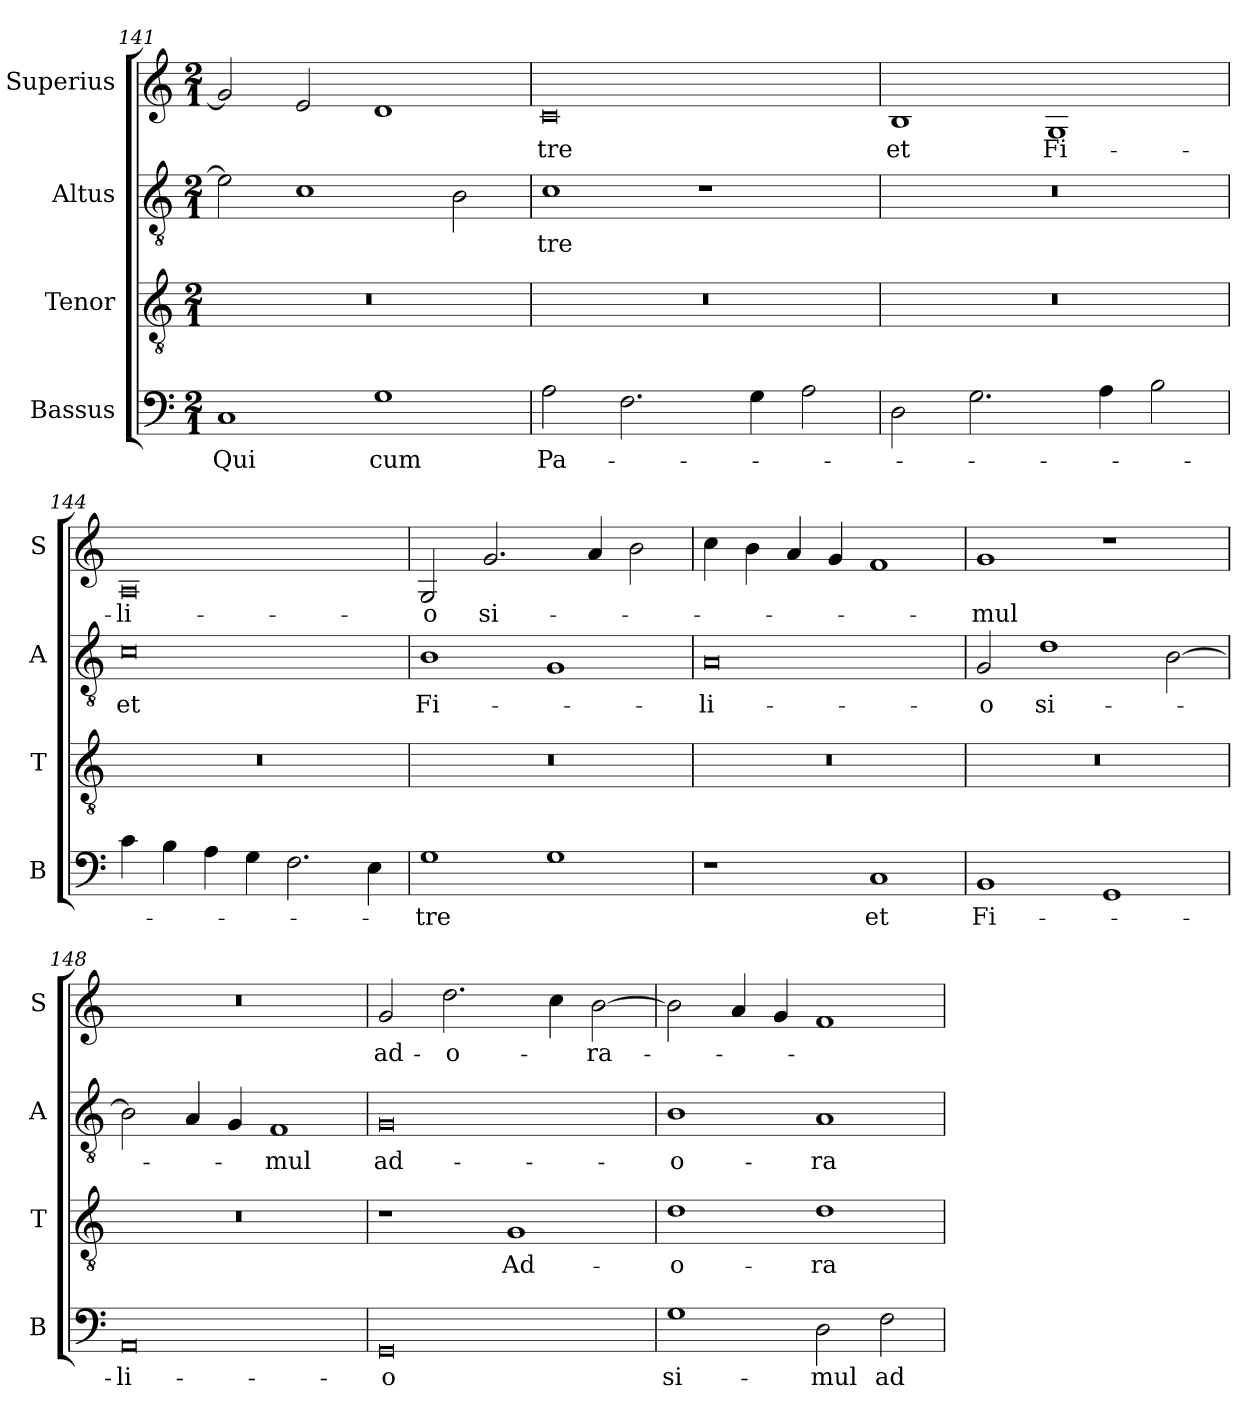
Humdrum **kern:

**kern	**text	**kern	**text	**kern	**text	**kern	**text
*part4	*part4	*part3	*part3	*part2	*part2	*part1	*part1
*staff4	*staff4	*staff3	*staff3	*staff2	*staff2	*staff1	*staff1
*I"Bassus	*	*I"Tenor	*	*I"Altus	*	*I"Superius	*
*I'B	*	*I'T	*	*I'A	*	*I'S	*
*clefF4	*	*clefGv2	*	*clefGv2	*	*clefG2	*
*k[]	*	*k[]	*	*k[]	*	*k[]	*
*M2/1	*	*M2/1	*	*M2/1	*	*M2/1	*
=141	=141	=141	=141	=141	=141	=141	=141
!	!LO:LY:i	!	!	!	!	!	!
1C	Qui	0r	.	2e]	.	2g]	.
.	.	.	.	1c	.	2e	.
!	!LO:LY:i	!	!	!	!	!	!
1G	cum	.	.	.	.	1d	.
.	.	.	.	2B	.	.	.
=142	=142	=142	=142	=142	=142	=142	=142
!	!LO:LY:i	!	!	!	!	!	!
2A	Pa-	0r	.	1c	-tre	0c	-tre
2.F	.	.	.	.	.	.	.
.	.	.	.	1r	.	.	.
4G	.	.	.	.	.	.	.
2A	.	.	.	.	.	.	.
=143	=143	=143	=143	=143	=143	=143	=143
2D	.	0r	.	0r	.	1B	-et
2.G	.	.	.	.	.	.	.
.	.	.	.	.	.	1G	Fi-
4A	.	.	.	.	.	.	.
2B	.	.	.	.	.	.	.
=144	=144	=144	=144	=144	=144	=144	=144
4c	.	0r	.	0c	et	0A	-li-
4B	.	.	.	.	.	.	.
4A	.	.	.	.	.	.	.
4G	.	.	.	.	.	.	.
2.F	.	.	.	.	.	.	.
4E	.	.	.	.	.	.	.
=145	=145	=145	=145	=145	=145	=145	=145
!	!LO:LY:i	!	!	!	!LO:LY:i	!	!
1G	-tre	0r	.	1B	Fi-	2G	-o
!	!	!	!	!	!	!	!LO:LY:i
.	.	.	.	.	.	2.g	si-
1G	.	.	.	1G	.	.	.
.	.	.	.	.	.	4a	.
.	.	.	.	.	.	2b	.
=146	=146	=146	=146	=146	=146	=146	=146
!	!	!	!	!	!LO:LY:i	!	!
1r	.	0r	.	0A	-li-	4cc	.
.	.	.	.	.	.	4b	.
.	.	.	.	.	.	4a	.
.	.	.	.	.	.	4g	.
!	!LO:LY:i	!	!	!	!	!	!
1C	et	.	.	.	.	1f	.
=147	=147	=147	=147	=147	=147	=147	=147
!	!LO:LY:i	!	!	!	!LO:LY:i	!	!
1BB	Fi-	0r	.	2G	-o	1g	-mul
.	.	.	.	1d	si-	.	.
1GG	.	.	.	.	.	1r	.
.	.	.	.	[2B	.	.	.
=148	=148	=148	=148	=148	=148	=148	=148
!	!LO:LY:i	!	!	!	!	!	!
0AA	-li-	0r	.	2B]	.	0r	.
.	.	.	.	4A	.	.	.
.	.	.	.	4G	.	.	.
.	.	.	.	1F	-mul	.	.
=149	=149	=149	=149	=149	=149	=149	=149
!	!LO:LY:i	!	!	!	!	!	!
0GG	-o	1r	.	0G	ad-	2g	ad-
.	.	.	.	.	.	2.dd	-o-
.	.	1G	Ad-	.	.	.	.
.	.	.	.	.	.	4cc	.
.	.	.	.	.	.	[2b	-ra-
=150	=150	=150	=150	=150	=150	=150	=150
!	!LO:LY:i	!	!	!	!	!	!
1G	si-	1d	-o-	1B	-o-	2b]	.
.	.	.	.	.	.	4a	.
.	.	.	.	.	.	4g	.
!	!LO:LY:i	!	!	!	!	!	!
2D	-mul	1d	-ra-	1A	-ra-	1f	.
!	!LO:LY:i	!	!	!	!	!	!
2F	ad-	.	.	.	.	.	.
=	=	=	=	=	=	=	=
*-	*-	*-	*-	*-	*-	*-	*-
